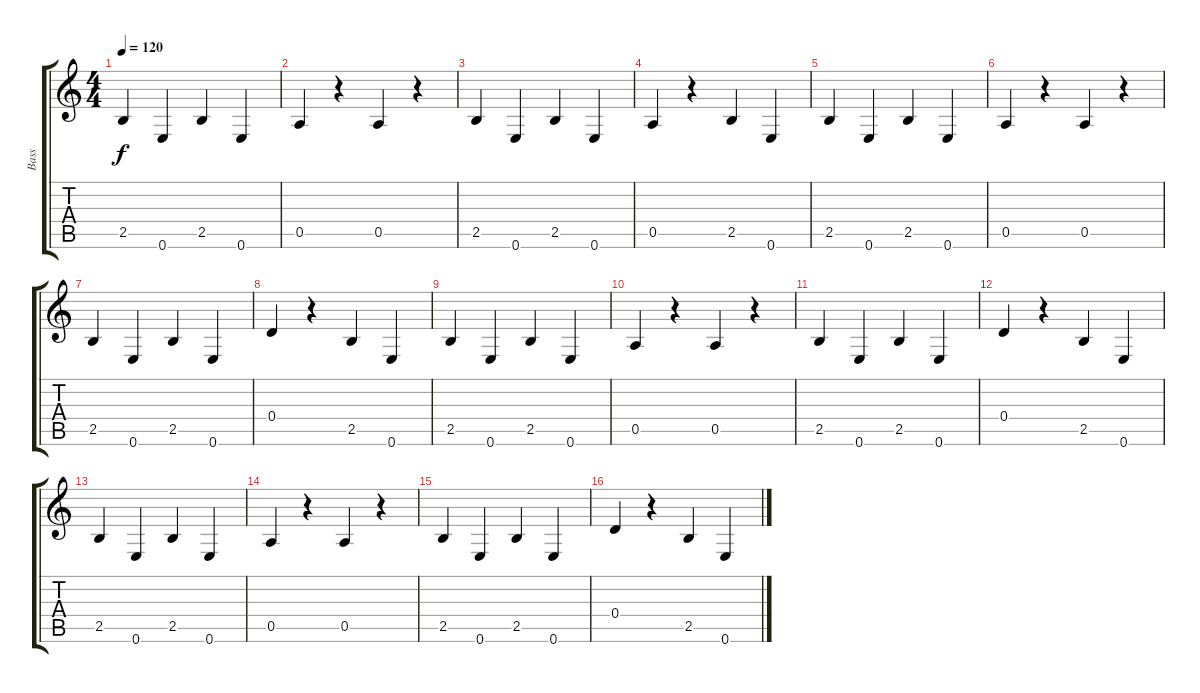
\track ("Bass" "Bass") {instrument acousticbass}
\staff {score tabs}
\tuning (E4 B3 G3 D3 A2 E2) {hide}
\ts (4 4)
\tempo 120
\clef g2
\ks c
2.5.4{dy f instrument acousticbass} 0.6.4 2.5.4 0.6.4 |
0.5.4 r.4 0.5.4 r.4 |
2.5.4 0.6.4 2.5.4 0.6.4 |
0.5.4 r.4 2.5.4 0.6.4 |
2.5.4 0.6.4 2.5.4 0.6.4 |
0.5.4 r.4 0.5.4 r.4 |
2.5.4 0.6.4 2.5.4 0.6.4 |
0.4.4 r.4 2.5.4 0.6.4 |
2.5.4 0.6.4 2.5.4 0.6.4 |
0.5.4 r.4 0.5.4 r.4 |
2.5.4 0.6.4 2.5.4 0.6.4 |
0.4.4 r.4 2.5.4 0.6.4 |
2.5.4 0.6.4 2.5.4 0.6.4 |
0.5.4 r.4 0.5.4 r.4 |
2.5.4 0.6.4 2.5.4 0.6.4 |
0.4.4 r.4 2.5.4 0.6.4
